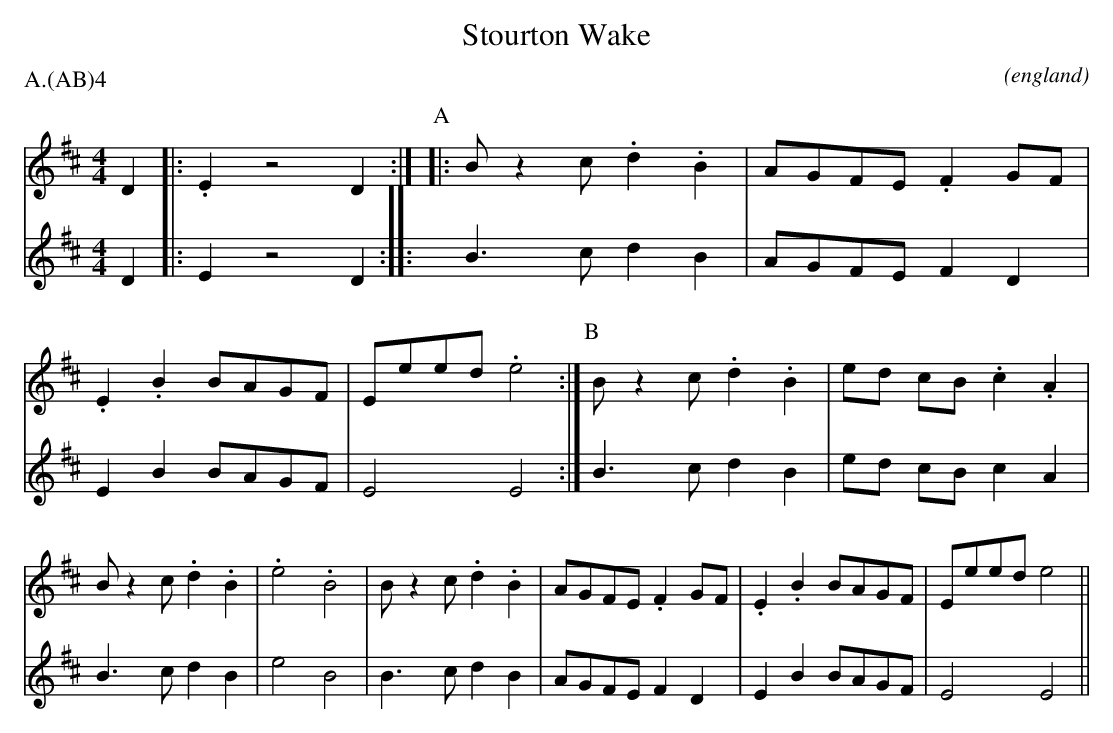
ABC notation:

X:1
T:Stourton Wake
O:england
M:4/4
C:
P:A.(AB)4
K:EDor
V:1
D2 |: .E2 z4 D2 :|\
P:A
|: B z2  c .d2 .B2 | AGFE  .F2  GF  | .E2 .B2 BAGF    | Eeed .e4    :|\
P:B
B z2  c .d2 .B2 | ed cB .c2 .A2  | B z2  c .d2 .B2 | .e4  .B4    |\
B z2  c .d2 .B2 | AGFE  .F2  GF  | .E2 .B2 BAGF    | Eeed  e4    ||
V:2
D2 |:  E2 z4 D2 :|\
P:A
|: B3    c  d2  B2 | AGFE   F2  D2  |  E2  B2 BAGF    | E4    E4    :|\
P:B
B3    c  d2  B2 | ed cB  c2  A2  |  B3   c  d2  B2 | e4    B4    |\
B3    c  d2  B2 | AGFE   F2  D2  |  E2  B2 BAGF    | E4    E4    ||
